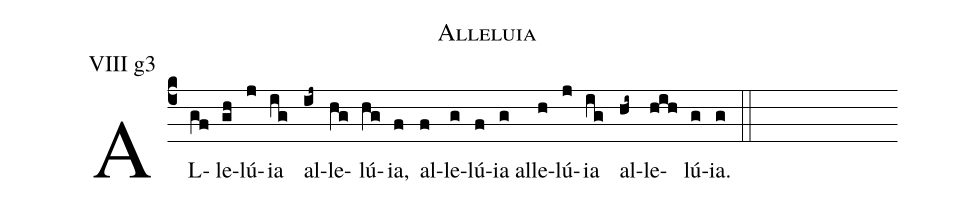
name: Alleluia;
annotation: VIII g3;
mode: 8;
%%
(c4)
AL(gf)le(gh)lú(j)ia(ig) al(ij~)le(hg)lú(hg)ia,(f) al(f)le(g)lú(f)ia al(g)le(h)lú(j)ia(ig) al(hi~)le(hih)lú(g)ia.(g) (::)
